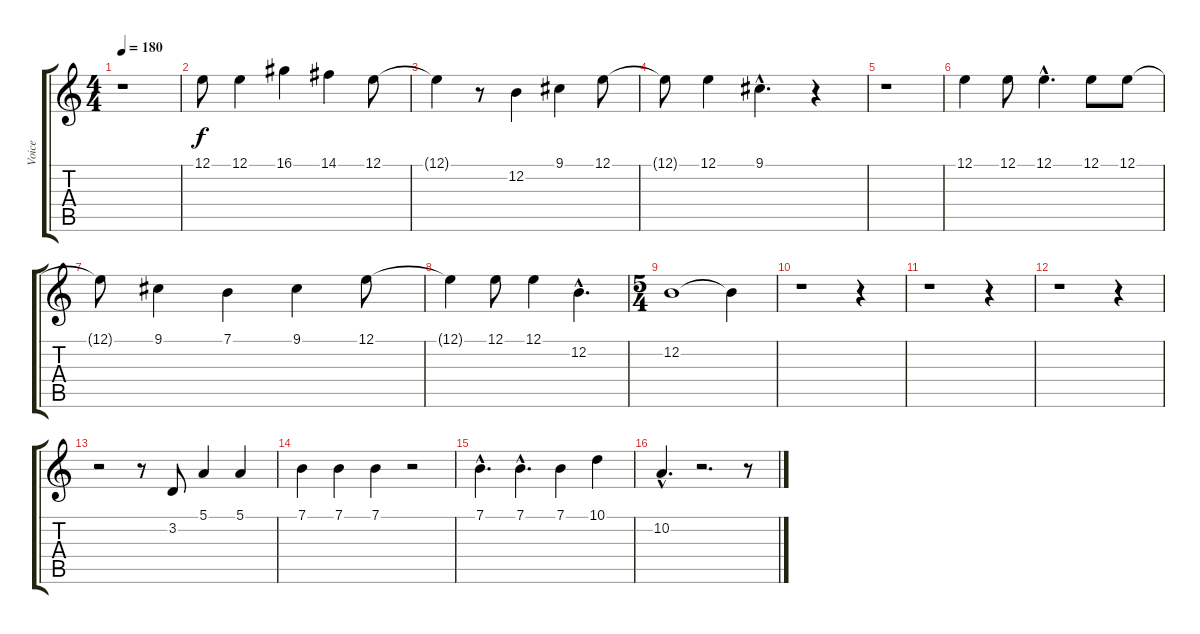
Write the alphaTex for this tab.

\track ("Voice" "Voice") {instrument lead3calliope}
\staff {score tabs}
\tuning (E4 B3 G3 D3 A2 E2) {hide}
\ts (4 4)
\tempo 180
\clef g2
\ks c
r.1{dy f} |
12.1.8 12.1.4 16.1.4 14.1.4 12.1.8 |
12.1{t}.4 r.8 12.2.4 9.1.4 12.1.8 |
12.1{t}.8 12.1.4 9.1{hac}.4{d} r.4 |
r.1 |
12.1.4 12.1.8 12.1{hac}.4{d} 12.1.8 12.1.8 |
12.1{t}.8 9.1.4 7.1.4 9.1.4 12.1.8 |
12.1{t}.4 12.1.8 12.1.4 12.2{hac}.4{d} |
\ts (5 4)
12.2.1 12.2{t}.4 |
r.1 r.4 |
r.1 r.4 |
r.1 r.4 |
r.2 r.8 3.2.8 5.1.4 5.1.4 |
7.1.4 7.1.4 7.1.4 r.2 |
7.1{hac}.4{d} 7.1{hac}.4{d} 7.1.4 10.1.4 |
10.2{hac}.4{d} r.2{d} r.8
